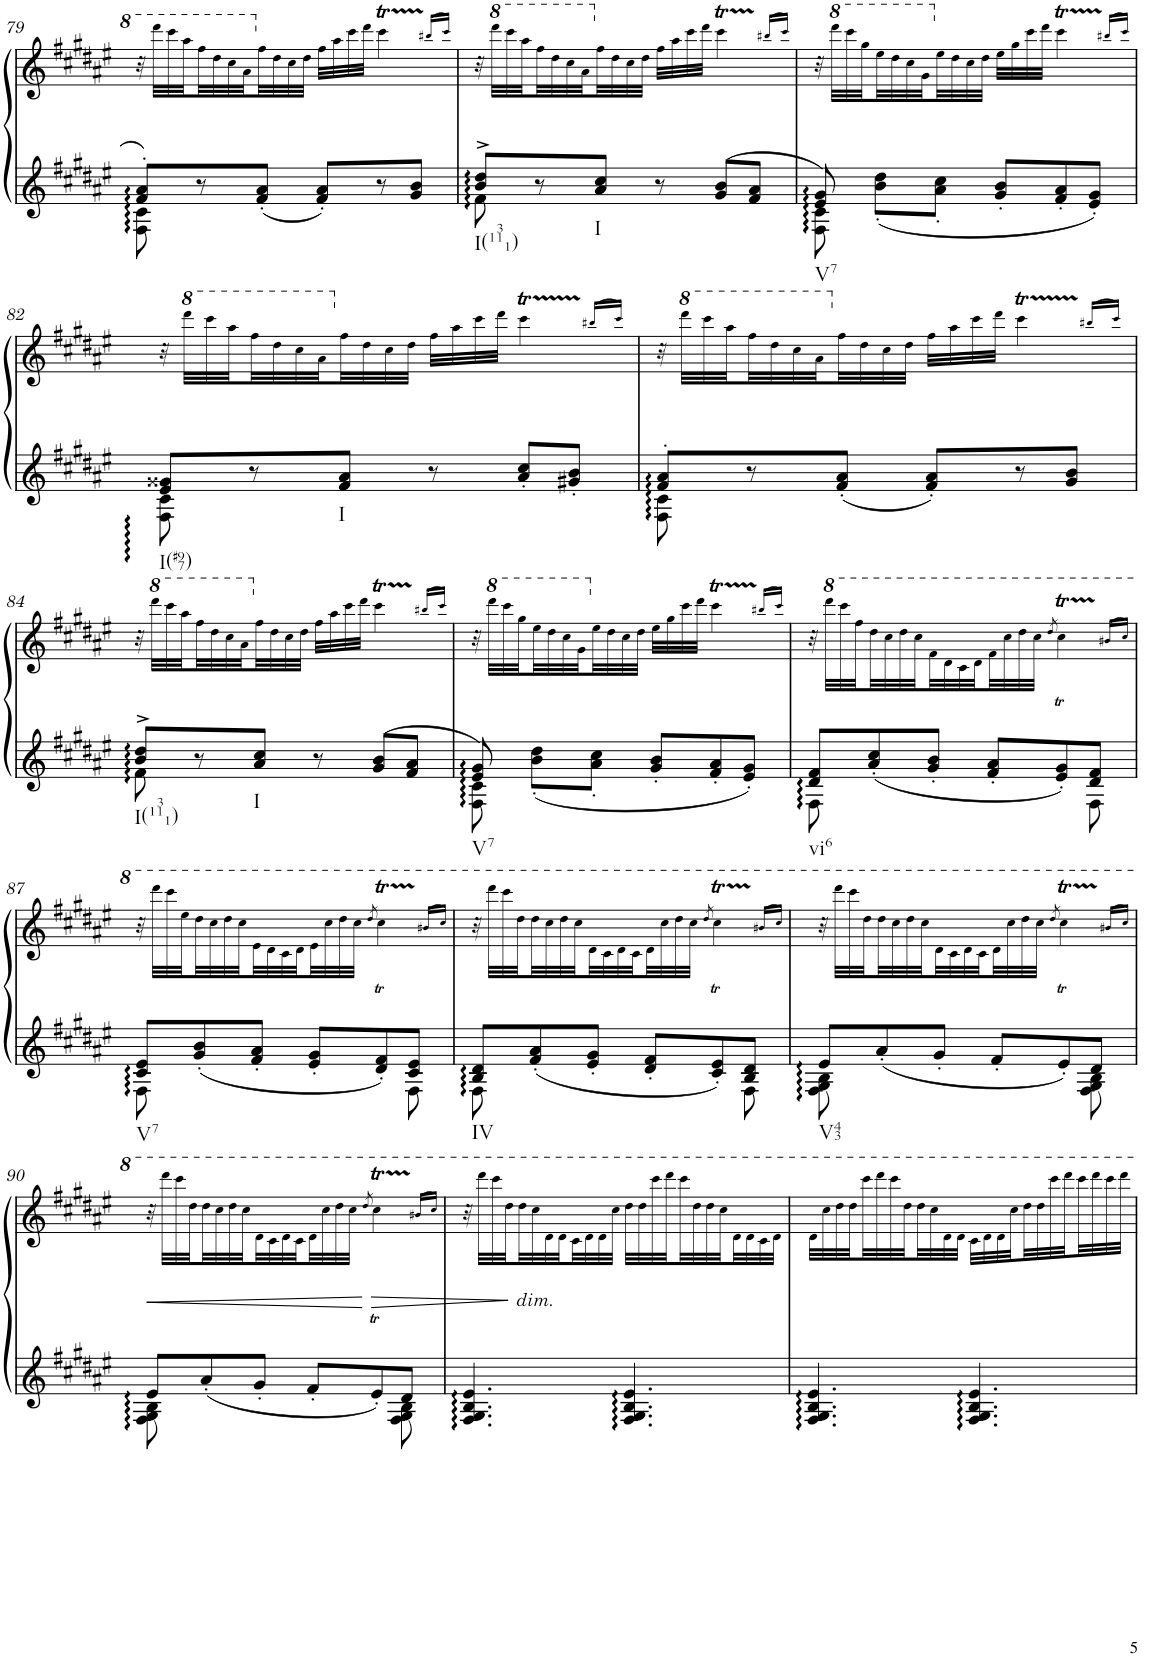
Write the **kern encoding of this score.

**kern	**kern
*part1	*part1
*staff2	*staff1
*I"Piano	*
*I'Pno.	*
!!LO:PB:g=z
*clefG2	*clefG2
*k[f#c#g#d#a#e#]	*k[f#c#g#d#a#e#]
*M6/8	*M6/8
=79	=79
*^	*
8f#/' 8a#/'L	8F#\ 8c#\	32r
.	.	32dddd#!\LLL
.	.	32cccc#!\
.	.	32aaa#!\
8r	4ryy	32fff#!\
.	.	32ddd#!\
.	.	32ccc#!\
.	.	32aa#!\
8f#/'< 8a#/'<J	.	32ff#!\
.	.	32dd#!\
.	.	32cc#!\
.	.	32dd#!\JJJ
8f#/'< 8a#/'<L	8ryy	32ff#!\LLL
.	.	32aa#!\
.	.	32ccc#!\
.	.	32ddd#!\JJJ
8r	4ryy	6ccc#T!\
8g#/ 8b/J	.	.
.	.	24bb#X!/LL
.	.	24ccc#!/JJ
=80	=80	=80
!LO:TX:b:t=I(1311)	!	!
8b/^ 8dd#/^L	8f#\	32r
*	*	*8va
.	.	32dddd#!\LLL
.	.	32cccc#!\
.	.	32aaa#!\
8r	4ryy	32fff#!\
.	.	32ddd#!\
.	.	32ccc#!\
.	.	32aa#!\
*	*	*X8va
!LO:TX:b:t=I	!	!
8a#/ 8cc#/J	.	32ff#!\
.	.	32dd#!\
.	.	32cc#!\
.	.	32dd#!\JJJ
8r	8ryy	32ff#!\LLL
.	.	32aa#!\
.	.	32ccc#!\
.	.	32ddd#!\JJJ
8g#/ 8b/L	4ryy	6ccc#T!\
8f#/ 8a#/J	.	.
.	.	24bb#X!/LL
.	.	24ccc#!/JJ
=81	=81	=81
!LO:TX:b:t=V7	!	!
8e#/ 8g#/	8F#\ 8c#\	32r
*	*	*8va
.	.	32dddd#!\LLL
.	.	32cccc#!\
.	.	32ggg#!\
8b\'< 8dd#\'<L	4ryy	32eee#!\
.	.	32ddd#!\
.	.	32ccc#!\
.	.	32gg#!\
*	*	*X8va
8a#\'< 8cc#\'<J	.	32ee#!\
.	.	32dd#!\
.	.	32cc#!\
.	.	32dd#!\JJJ
8g#/'< 8b/'<L	8ryy	32ee#!\LLL
.	.	32gg#!\
.	.	32ccc#!\
.	.	32ddd#!\JJJ
8f#/'< 8a#/'<	4ryy	6ccc#T!\
8e#/'< 8g#/'<J	.	.
.	.	24bb#X!/LL
.	.	24ccc#!/JJ
!!LO:LB:g=z
=82	=82	=82
!LO:TX:b:t=I(#97)	!	!
8e#/ 8g##X/L	8F#\ 8c#\	32r
*	*	*8va
.	.	32dddd#!\LLL
.	.	32cccc#!\
.	.	32aaa#!\
8r	4ryy	32fff#!\
.	.	32ddd#!\
.	.	32ccc#!\
.	.	32aa#!\
*	*	*X8va
!LO:TX:b:t=I	!	!
8f#/ 8a#/J	.	32ff#!\
.	.	32dd#!\
.	.	32cc#!\
.	.	32dd#!\JJJ
8r	8ryy	32ff#!\LLL
.	.	32aa#!\
.	.	32ccc#!\
.	.	32ddd#!\JJJ
8a#/' 8cc#/'L	4ryy	6ccc#T!\
8g#X/' 8b/'J	.	.
.	.	24bb#X!/LL
.	.	24ccc#!/JJ
=83	=83	=83
8f#/' 8a#/'L	8F#\ 8c#\	32r
*	*	*8va
.	.	32dddd#!\LLL
.	.	32cccc#!\
.	.	32aaa#!\
8r	4ryy	32fff#!\
.	.	32ddd#!\
.	.	32ccc#!\
.	.	32aa#!\
*	*	*X8va
8f#/'< 8a#/'<J	.	32ff#!\
.	.	32dd#!\
.	.	32cc#!\
.	.	32dd#!\JJJ
8f#/'< 8a#/'<L	8ryy	32ff#!\LLL
.	.	32aa#!\
.	.	32ccc#!\
.	.	32ddd#!\JJJ
8r	4ryy	6ccc#T!\
8g#/ 8b/J	.	.
.	.	24bb#X!/LL
.	.	24ccc#!/JJ
!!LO:LB:g=z
=84	=84	=84
!LO:TX:b:t=I(1311)	!	!
8b/^ 8dd#/^L	8f#\	32r
*	*	*8va
.	.	32dddd#!\LLL
.	.	32cccc#!\
.	.	32aaa#!\
8r	4ryy	32fff#!\
.	.	32ddd#!\
.	.	32ccc#!\
.	.	32aa#!\
*	*	*X8va
!LO:TX:b:t=I	!	!
8a#/ 8cc#/J	.	32ff#!\
.	.	32dd#!\
.	.	32cc#!\
.	.	32dd#!\JJJ
8r	8ryy	32ff#!\LLL
.	.	32aa#!\
.	.	32ccc#!\
.	.	32ddd#!\JJJ
8g#/ 8b/L	4ryy	6ccc#T!\
8f#/ 8a#/J	.	.
.	.	24bb#X!/LL
.	.	24ccc#!/JJ
=85	=85	=85
!LO:TX:b:t=V7	!	!
8e#/ 8g#/	8F#\ 8c#\	32r
*	*	*8va
.	.	32dddd#!\LLL
.	.	32cccc#!\
.	.	32ggg#!\
8b\'< 8dd#\'<L	4ryy	32eee#!\
.	.	32ddd#!\
.	.	32ccc#!\
.	.	32gg#!\
*	*	*X8va
8a#\'< 8cc#\'<J	.	32ee#!\
.	.	32dd#!\
.	.	32cc#!\
.	.	32dd#!\JJJ
8g#/'< 8b/'<L	8ryy	32ee#!\LLL
.	.	32gg#!\
.	.	32ccc#!\
.	.	32ddd#!\JJJ
8f#/'< 8a#/'<	4ryy	6ccc#T!\
8e#/'< 8g#/'<J	.	.
.	.	24bb#X!/LL
.	.	24ccc#!/JJ
=86	=86	=86
*	*^	*
!LO:TX:b:t=vi6	!	!	!
8d#/ 8f#/L	8F#\	4ryy	32r
.	.	.	32dddd#!\LLL
.	.	.	32cccc#!\
.	.	.	32fff#!\
8a#/'< 8cc#/'<	4ryy	.	32ddd#!\
.	.	.	32ccc#!\
.	.	.	32ddd#!\
.	.	.	32ccc#!\
8g#/'< 8b/'<J	.	4ryy	32ff#!\
.	.	.	32dd#!\
.	.	.	32cc#!\
.	.	.	32dd#!\JJ
8f#/'< 8a#/'<L	8ryy	.	32ff#!\LL
.	.	.	32ccc#!\
.	.	.	32ddd#!\
.	.	.	32ccc#!\JJJ
.	.	.	8qddd#/
8e#/'< 8g#/'<	8ryy	6ccc#T!	6ccc#T\
8d#/ 8f#/J	8F#\	.	.
.	.	12ryy	24bb#X!/LL
.	.	.	24ccc#!/JJ
!!LO:LB:g=z
=87	=87	=87	=87
!LO:TX:b:t=V7	!	!	!
8c#/ 8e#/L	8F#\	4ryy	32r
.	.	.	32dddd#!\LLL
.	.	.	32cccc#!\
.	.	.	32eee#!\
8g#/'< 8b/'<	4ryy	.	32ddd#!\
.	.	.	32ccc#!\
.	.	.	32ddd#!\
.	.	.	32ccc#!\
8f#/'< 8a#/'<J	.	4ryy	32ee#!\
.	.	.	32dd#!\
.	.	.	32cc#!\
.	.	.	32dd#!\JJ
8e#/'< 8g#/'<L	8ryy	.	32ee#!\LL
.	.	.	32ccc#!\
.	.	.	32ddd#!\
.	.	.	32ccc#!\JJJ
.	.	.	8qddd#/
8d#/'< 8f#/'<	8ryy	6ccc#T!	6ccc#T\
8c#/ 8e#/J	8F#\	.	.
.	.	12ryy	24bb#X!/LL
.	.	.	24ccc#!/JJ
=88	=88	=88	=88
!LO:TX:b:t=IV	!	!	!
8B/ 8d#/L	8F#\	4ryy	32r
.	.	.	32dddd#!\LLL
.	.	.	32cccc#!\
.	.	.	32ddd#!\
8f#/'< 8a#/'<	4ryy	.	32ddd#!\
.	.	.	32ccc#!\
.	.	.	32ddd#!\
.	.	.	32ccc#!\
8e#/'< 8g#/'<J	.	4ryy	32dd#!\
.	.	.	32cc#!\
.	.	.	32dd#!\
.	.	.	32cc#!\JJ
8d#/'< 8f#/'<L	8ryy	.	32dd#!\LL
.	.	.	32ccc#!\
.	.	.	32ddd#!\
.	.	.	32ccc#!\JJJ
.	.	.	8qddd#/
8c#/'< 8e#/'<	8ryy	6ccc#T!	6ccc#T\
8B/ 8d#/J	8F#\	.	.
.	.	12ryy	24bb#X!/LL
.	.	.	24ccc#!/JJ
=89	=89	=89	=89
!LO:TX:b:t=V43	!	!	!
8e#/L	8F#\ 8G#\ 8B\	4ryy	32r
.	.	.	32dddd#!\LLL
.	.	.	32cccc#!\
.	.	.	32ddd#!\
8a#'</	4ryy	.	32ddd#!\
.	.	.	32ccc#!\
.	.	.	32ddd#!\
.	.	.	32ccc#!\
8g#'</J	.	4ryy	32dd#!\
.	.	.	32cc#!\
.	.	.	32dd#!\
.	.	.	32cc#!\JJ
8f#'</L	8ryy	.	32dd#!\LL
.	.	.	32ccc#!\
.	.	.	32ddd#!\
.	.	.	32ccc#!\JJJ
.	.	.	8qddd#/
8e#'</	8ryy	6ccc#T!	6ccc#T\
8d#/J	8F#\ 8G#\ 8B\	.	.
.	.	12ryy	24bb#X!/LL
.	.	.	24ccc#!/JJ
!!LO:LB:g=z
=90	=90	=90	=90
8e#/L	8F#\ 8G#\ 8B\	4ryy	32r
.	.	.	32dddd#!\LLL
.	.	.	32cccc#!\
.	.	.	32ddd#!\
8a#'</	4ryy	.	32ddd#!\
.	.	.	32ccc#!\
.	.	.	32ddd#!\
.	.	.	32ccc#!\
8g#'</J	.	4ryy	32dd#!\
.	.	.	32cc#!\
.	.	.	32dd#!\
.	.	.	32cc#!\JJ
8f#'</L	8ryy	.	32dd#!\LL
.	.	.	32ccc#!\
.	.	.	32ddd#!\
.	.	.	32ccc#!\JJJ
.	.	.	8qddd#/
8e#'</	8ryy	6ccc#T!	6ccc#T\
8d#/J	8F#\ 8G#\ 8B\	.	.
.	.	12ryy	24bb#X!/LL
.	.	.	24ccc#!/JJ
*v	*v	*v	*
=91	=91
4.F#/ 4.G#/ 4.B/ 4.e#/	32r
.	32dddd#!\LLL
.	32cccc#!\
.	32ddd#!\
!	!LO:TX:b:i:t=dim.
.	32ddd#!\
.	32ccc#!\
.	32dd#!\
.	32dd#!\
.	32cc#!\
.	32dd#!\
.	32dd#!\
.	32ccc#!\JJJ
4.F#/ 4.G#/ 4.B/ 4.e#/	32ddd#!\LLL
.	32ddd#!\
.	32cccc#!\
.	32dddd#!\
.	32cccc#!\
.	32ddd#!\
.	32ddd#!\
.	32ccc#!\
.	32dd#!\
.	32dd#!\
.	32cc#!\
.	32dd#!\JJJ
=92	=92
4.F#/ 4.G#/ 4.B/ 4.e#/	32dd#!\LLL
.	32ccc#!\
.	32ddd#!\
.	32ddd#!\
.	32cccc#!\
.	32dddd#!\
.	32cccc#!\
.	32ddd#!\
.	32ddd#!\
.	32ccc#!\
.	32dd#!\
.	32dd#!\JJJ
4.F#/ 4.G#/ 4.B/ 4.e#/	32cc#!\LLL
.	32dd#!\
.	32dd#!\
.	32ccc#!\
.	32ddd#!\
.	32ddd#!\
.	32cccc#!\
.	32dddd#!\
.	32cccc#!\
.	32dddd#!\
.	32cccc#!\
.	32dddd#!\JJJ
=	=
*-	*-
